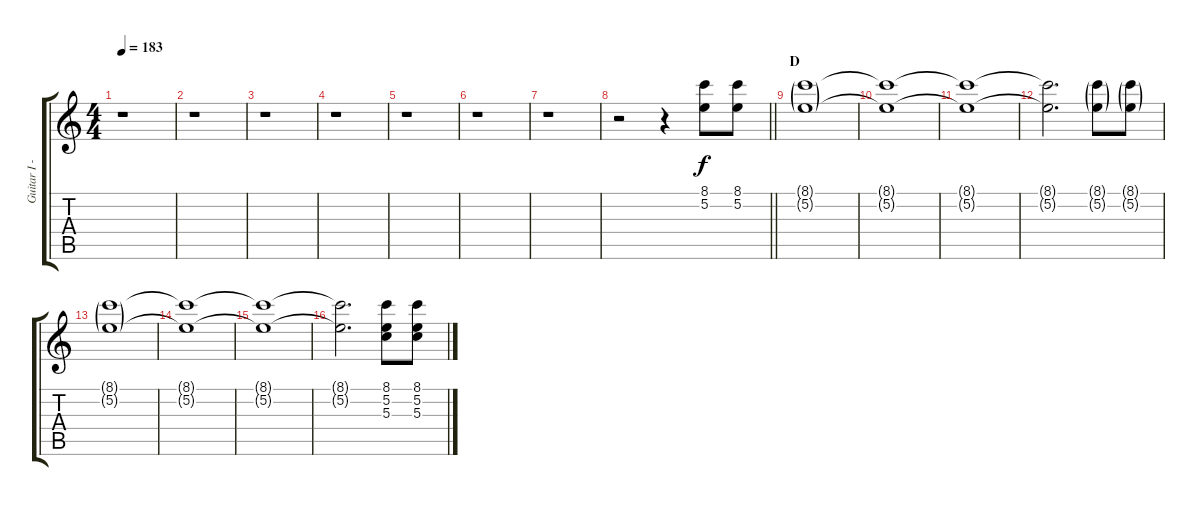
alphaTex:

\track ("Guitar I - Gotoh" "Guitar I -") {instrument distortionguitar}
\staff {score tabs}
\tuning (E4 B3 G3 D3 A2 E2) {hide}
\ts (4 4)
\tempo 183
\clef g2
\ks c
r.1{dy f} |
r.1 |
r.1 |
r.1 |
r.1 |
r.1 |
r.1 |
\barLineRight lightlight
r.2 r.4 (8.1 5.2).8 (8.1 5.2).8 |
\section ("" "D")
(8.1{g} 5.2{g}).1 |
(8.1{t} 5.2{t}).1 |
(8.1{t} 5.2{t}).1 |
(8.1{t} 5.2{t}).2{d} (8.1{g} 5.2{g}).8 (8.1{g} 5.2{g}).8 |
(8.1{g} 5.2{g}).1 |
(8.1{t} 5.2{t}).1 |
(8.1{t} 5.2{t}).1 |
(8.1{t} 5.2{t}).2{d} (8.1 5.2 5.3).8 (8.1 5.2 5.3).8
